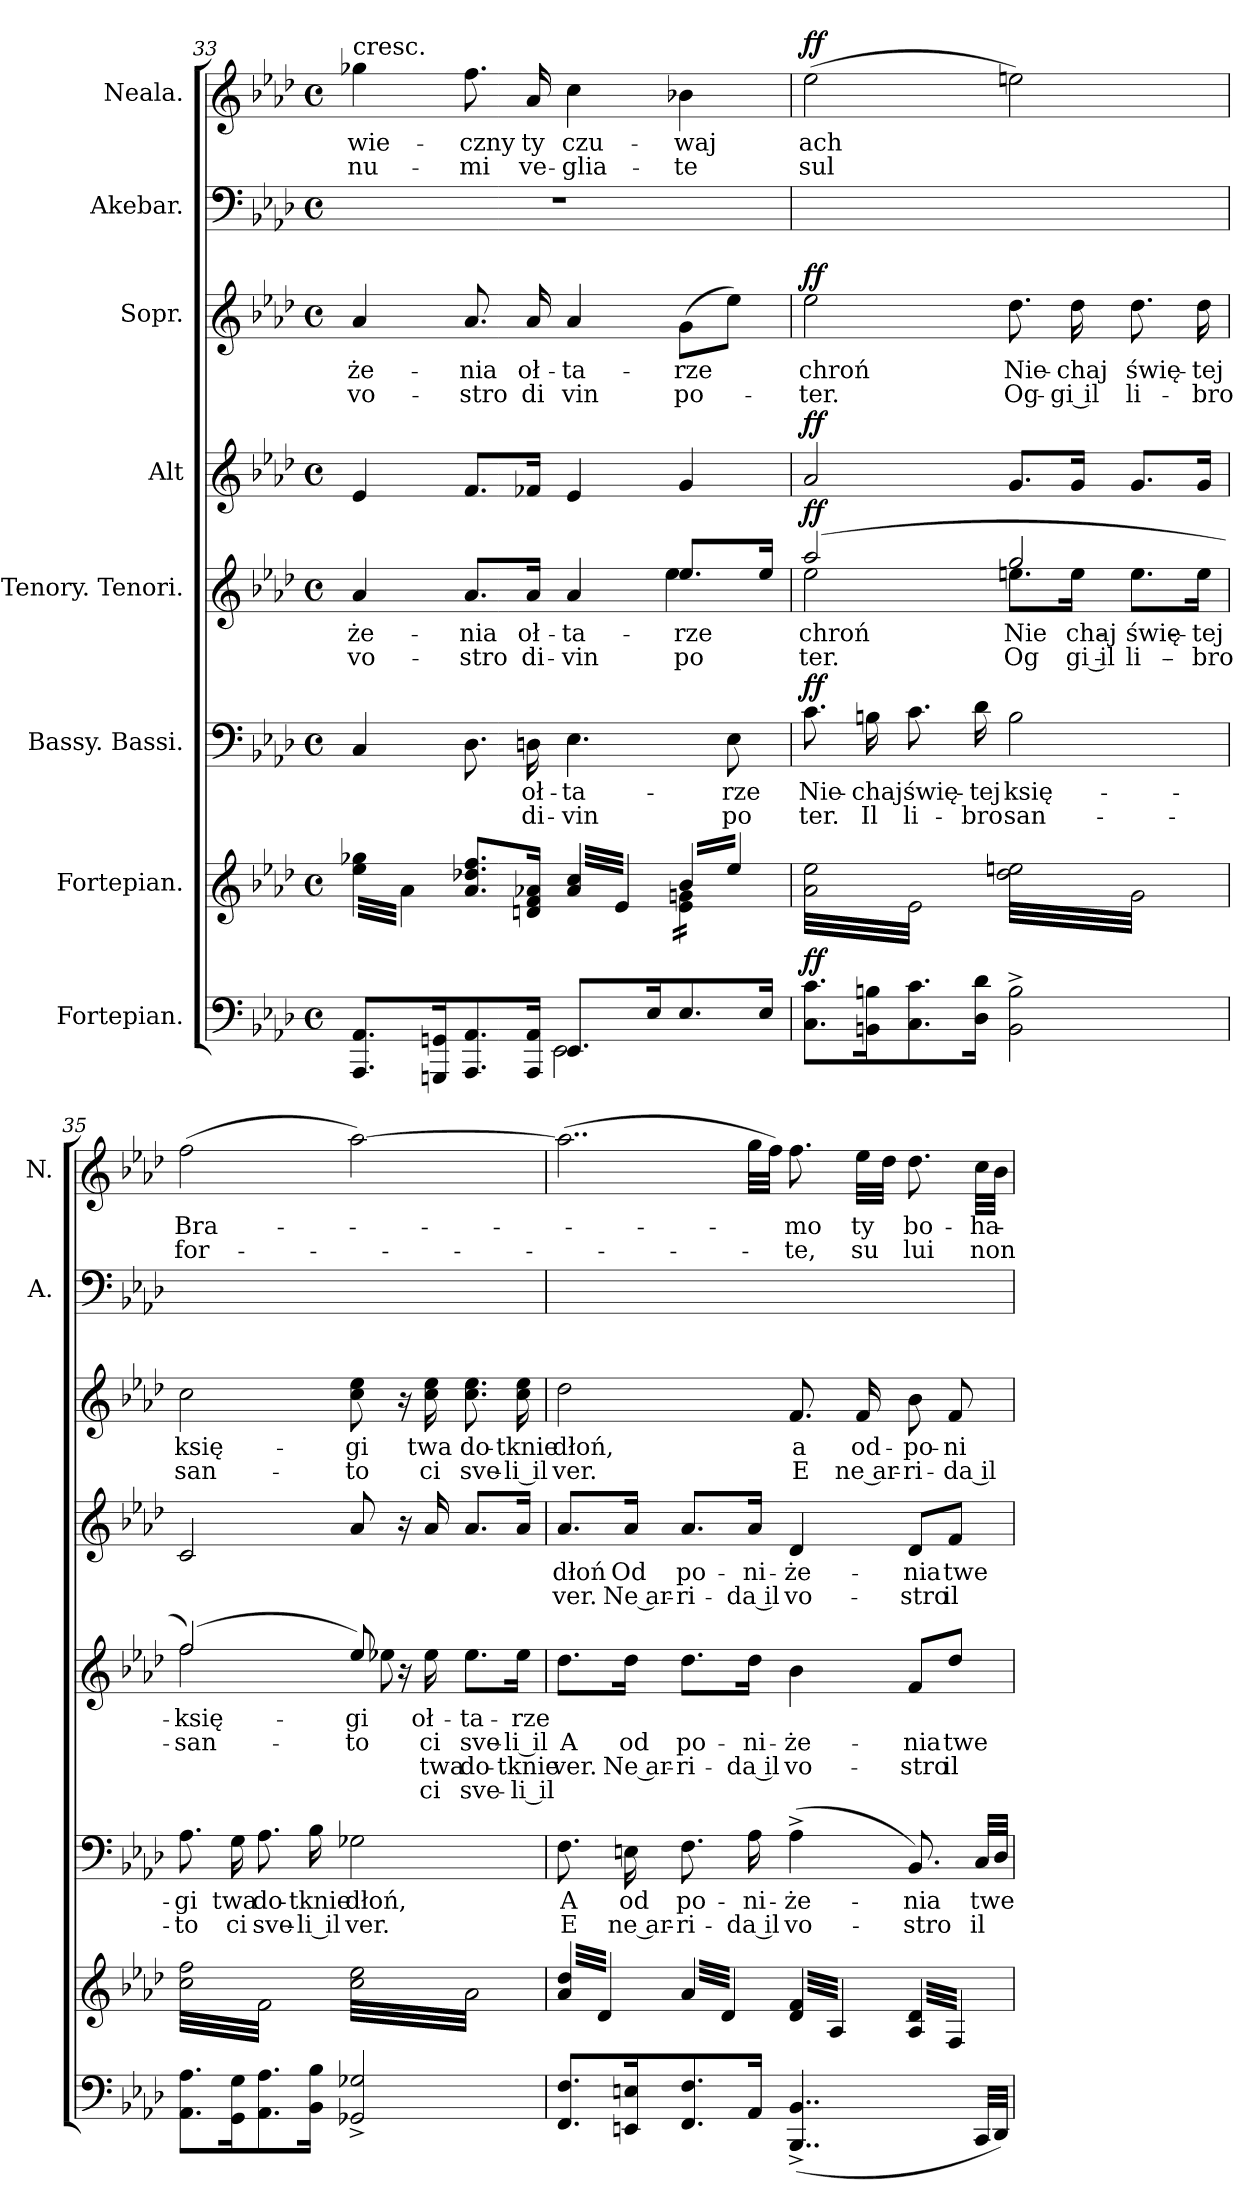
**kern	**kern	**dynam	**kern	**text	**text	**dynam	**kern	**text	**text	**text	**text	**dynam	**kern	**text	**text	**dynam	**kern	**text	**text	**dynam	**kern	**kern	**text	**text	**dynam
*part8	*part7	*part7	*part6	*part6	*part6	*part6	*part5	*part5	*part5	*part5	*part5	*part5	*part4	*part4	*part4	*part4	*part3	*part3	*part3	*part3	*part2	*part1	*part1	*part1	*part1
*staff8	*staff7	*staff7	*staff6	*staff6	*staff6	*staff6	*staff5	*staff5	*staff5	*staff5	*staff5	*staff5	*staff4	*staff4	*staff4	*staff4	*staff3	*staff3	*staff3	*staff3	*staff2	*staff1	*staff1	*staff1	*staff1
*I"Fortepian.	*I"Fortepian.	*	*I"Bassy. Bassi.	*	*	*	*I"Tenory. Tenori.	*	*	*	*	*	*I"Alt	*	*	*	*I"Sopr.	*	*	*	*I"Akebar.	*I"Neala.	*	*	*
*	*	*	*	*	*	*	*	*	*	*	*	*	*	*	*	*	*	*	*	*	*I'A.	*I'N.	*	*	*
*clefF4	*clefG2	*	*clefF4	*	*	*	*clefG2	*	*	*	*	*	*clefG2	*	*	*	*clefG2	*	*	*	*clefF4	*clefG2	*	*	*
*k[b-e-a-d-]	*k[b-e-a-d-]	*	*k[b-e-a-d-]	*	*	*	*k[b-e-a-d-]	*	*	*	*	*	*k[b-e-a-d-]	*	*	*	*k[b-e-a-d-]	*	*	*	*k[b-e-a-d-]	*k[b-e-a-d-]	*	*	*
*A-:	*A-:	*	*A-:	*	*	*	*A-:	*	*	*	*	*	*A-:	*	*	*	*A-:	*	*	*	*A-:	*A-:	*	*	*
*M4/4	*M4/4	*	*M4/4	*	*	*	*M4/4	*	*	*	*	*	*M4/4	*	*	*	*M4/4	*	*	*	*M4/4	*M4/4	*	*	*
*met(c)	*met(c)	*	*met(c)	*	*	*	*met(c)	*	*	*	*	*	*met(c)	*	*	*	*met(c)	*	*	*	*met(c)	*met(c)	*	*	*
=33	=33	=33	=33	=33	=33	=33	=33	=33	=33	=33	=33	=33	=33	=33	=33	=33	=33	=33	=33	=33	=33	=33	=33	=33	=33
*^	*^	*	*	*	*	*	*^	*	*	*	*	*	*	*	*	*	*	*	*	*	*	*	*	*	*
!	!	!	!	!	!	!	!	!	!	!	!	!	!	!	!	!	!	!	!	!	!	!	!	!	!LO:TX:a:t=cresc.	!	!	!
!	!	!LO:TX:b:t=molto cresc.	!	!	!	!	!	!	!	!	!	!	!	!	!	!	!	!	!	!	!	!	!	!	!	!	!	!
*	*	*tremolo	*	*	*	*	*	*	*	*	*	*	*	*	*	*	*	*	*	*	*	*	*	*	*	*	*	*
8.AAA-/ 8.AA-/L	2ryy	32ee-\ 32gg-X\LLL	2ryy	.	4C/	.	.	.	4a-/	2ryy	-że-	vo-	.	.	.	4e-/	.	.	.	4a-/	-że-	vo-	.	1r	4gg-X\	-wie-	nu-	.
.	.	32a-\	.	.	.	.	.	.	.	.	.	.	.	.	.	.	.	.	.	.	.	.	.	.	.	.	.	.
.	.	32ee-\ 32gg-X\	.	.	.	.	.	.	.	.	.	.	.	.	.	.	.	.	.	.	.	.	.	.	.	.	.	.
.	.	32a-\	.	.	.	.	.	.	.	.	.	.	.	.	.	.	.	.	.	.	.	.	.	.	.	.	.	.
.	.	32ee-\ 32gg-X\	.	.	.	.	.	.	.	.	.	.	.	.	.	.	.	.	.	.	.	.	.	.	.	.	.	.
.	.	32a-\	.	.	.	.	.	.	.	.	.	.	.	.	.	.	.	.	.	.	.	.	.	.	.	.	.	.
16GGGn/ 16GGn/K	.	32ee-\ 32gg-X\	.	.	.	.	.	.	.	.	.	.	.	.	.	.	.	.	.	.	.	.	.	.	.	.	.	.
.	.	32a-\JJJ	.	.	.	.	.	.	.	.	.	.	.	.	.	.	.	.	.	.	.	.	.	.	.	.	.	.
*	*	*Xtremolo	*	*	*	*	*	*	*	*	*	*	*	*	*	*	*	*	*	*	*	*	*	*	*	*	*	*
8.AAA-/ 8.AA-/	.	8.a-/ 8.dd-X/ 8.ff/L	.	.	8.D-\	.	.	.	8.a-/L	.	-nia	-stro	.	.	.	8.f/L	.	.	.	8.a-/	-nia	-stro	.	.	8.ff\	-czny	-mi	.
.	.	.	.	.	.	.	.	.	.	.	.	.	.	.	.	.	.	.	.	.	.	.	.	.	.	.	.	.
.	.	.	.	.	.	.	.	.	.	.	.	.	.	.	.	.	.	.	.	.	.	.	.	.	.	.	.	.
.	.	.	.	.	.	.	.	.	.	.	.	.	.	.	.	.	.	.	.	.	.	.	.	.	.	.	.	.
16AAA-/ 16AA-/Jk	.	16dn/ 16f/ 16a-X/Jk	.	.	16Dn\	oł-	di-	.	16a-/Jk	.	oł-	di-	.	.	.	16f-X/Jk	.	.	.	16a-/	oł-	di	.	.	16a-/	ty	ve-	.
*	*	*tremolo	*	*	*	*	*	*	*	*	*	*	*	*	*	*	*	*	*	*	*	*	*	*	*	*	*	*
8.EE-/L	2EE-\	32a-/ 32cc/LLL	4ryy	.	4.E-\	-ta-	-vin	.	4a-/	4ryy	-ta-	-vin	.	.	.	4e-/	.	.	.	4a-/	-ta-	vin	.	.	4cc\	czu-	-glia-	.
.	.	32e-/	.	.	.	.	.	.	.	.	.	.	.	.	.	.	.	.	.	.	.	.	.	.	.	.	.	.
.	.	32a-/ 32cc/	.	.	.	.	.	.	.	.	.	.	.	.	.	.	.	.	.	.	.	.	.	.	.	.	.	.
.	.	32e-/	.	.	.	.	.	.	.	.	.	.	.	.	.	.	.	.	.	.	.	.	.	.	.	.	.	.
.	.	32a-/ 32cc/	.	.	.	.	.	.	.	.	.	.	.	.	.	.	.	.	.	.	.	.	.	.	.	.	.	.
.	.	32e-/	.	.	.	.	.	.	.	.	.	.	.	.	.	.	.	.	.	.	.	.	.	.	.	.	.	.
16E-/K	.	32a-/ 32cc/	.	.	.	.	.	.	.	.	.	.	.	.	.	.	.	.	.	.	.	.	.	.	.	.	.	.
.	.	32e-/JJJ	.	.	.	.	.	.	.	.	.	.	.	.	.	.	.	.	.	.	.	.	.	.	.	.	.	.
8.E-/	.	(16b-/LL	16e-\ 16gn\LL	.	.	.	.	.	8.ee-/L	4ee-\	-rze	po	.	.	.	4g/	.	.	.	(8g\L	-rze	po-	.	.	4b-X\	-waj	-te	.
.	.	.	.	.	.	.	.	.	.	.	.	.	.	.	.	.	.	.	.	.	.	.	.	.	.	.	.	.
.	.	16ee-/)	16e-\ 16gn\	.	.	.	.	.	.	.	.	.	.	.	.	.	.	.	.	.	.	.	.	.	.	.	.	.
.	.	.	.	.	.	.	.	.	.	.	.	.	.	.	.	.	.	.	.	.	.	.	.	.	.	.	.	.
.	.	16b-/	16e-\ 16gn\	.	8E-\	-rze	po	.	.	.	.	.	.	.	.	.	.	.	.	8ee-\J)	.	.	.	.	.	.	.	.
16E-/Jk	.	16ee-/)JJ	16e-\ 16gn\JJ	.	.	.	.	.	16ee-/Jk	.	.	.	.	.	.	.	.	.	.	.	.	.	.	.	.	.	.	.
*v	*v	*	*	*	*	*	*	*	*	*	*	*	*	*	*	*	*	*	*	*	*	*	*	*	*	*	*	*
*	*v	*v	*	*	*	*	*	*	*	*	*	*	*	*	*	*	*	*	*	*	*	*	*	*	*	*	*
=34	=34	=34	=34	=34	=34	=34	=34	=34	=34	=34	=34	=34	=34	=34	=34	=34	=34	=34	=34	=34	=34	=34	=34	=34	=34	=34
!	!	!	!	!	!	!LO:DY:a	!	!	!	!	!	!	!LO:DY:a	!	!	!	!LO:DY:a	!	!	!	!LO:DY:a	!	!	!	!	!LO:DY:a
8.C\ 8.c\L	32a-\ 32ee-\LLL	ff	8.c\	Nie-	ter.	ff	(2aa-/	2ee-\	chroń	ter.	.	.	ff	2a-/	.	.	ff	2ee-\	chroń	-ter.	ff	1ryy	(2ee-\	ach	sul	ff
.	32e-\	.	.	.	.	.	.	.	.	.	.	.	.	.	.	.	.	.	.	.	.	.	.	.	.	.
.	32a-\ 32ee-\	.	.	.	.	.	.	.	.	.	.	.	.	.	.	.	.	.	.	.	.	.	.	.	.	.
.	32e-\	.	.	.	.	.	.	.	.	.	.	.	.	.	.	.	.	.	.	.	.	.	.	.	.	.
.	32a-\ 32ee-\	.	.	.	.	.	.	.	.	.	.	.	.	.	.	.	.	.	.	.	.	.	.	.	.	.
.	32e-\	.	.	.	.	.	.	.	.	.	.	.	.	.	.	.	.	.	.	.	.	.	.	.	.	.
16BBn\ 16Bn\K	32a-\ 32ee-\	.	16Bn\	-chaj	Il	.	.	.	.	.	.	.	.	.	.	.	.	.	.	.	.	.	.	.	.	.
.	32e-\	.	.	.	.	.	.	.	.	.	.	.	.	.	.	.	.	.	.	.	.	.	.	.	.	.
8.C\ 8.c\	32a-\ 32ee-\	.	8.c\	świę-	li-	.	.	.	.	.	.	.	.	.	.	.	.	.	.	.	.	.	.	.	.	.
.	32e-\	.	.	.	.	.	.	.	.	.	.	.	.	.	.	.	.	.	.	.	.	.	.	.	.	.
.	32a-\ 32ee-\	.	.	.	.	.	.	.	.	.	.	.	.	.	.	.	.	.	.	.	.	.	.	.	.	.
.	32e-\	.	.	.	.	.	.	.	.	.	.	.	.	.	.	.	.	.	.	.	.	.	.	.	.	.
.	32a-\ 32ee-\	.	.	.	.	.	.	.	.	.	.	.	.	.	.	.	.	.	.	.	.	.	.	.	.	.
.	32e-\	.	.	.	.	.	.	.	.	.	.	.	.	.	.	.	.	.	.	.	.	.	.	.	.	.
16D-\ 16d-\Jk	32a-\ 32ee-\	.	16d-\	-tej	-bro	.	.	.	.	.	.	.	.	.	.	.	.	.	.	.	.	.	.	.	.	.
.	32e-\JJJ	.	.	.	.	.	.	.	.	.	.	.	.	.	.	.	.	.	.	.	.	.	.	.	.	.
2BB^\ 2B^\	32dd-\ 32een\LLL	.	2B\	księ-	san-	.	2gg/	8.een\L	Nie-	Og-	.	.	.	8.g/L	.	.	.	8.dd-\	Nie-	Og-	.	.	2een\)	.	.	.
.	32g\	.	.	.	.	.	.	.	.	.	.	.	.	.	.	.	.	.	.	.	.	.	.	.	.	.
.	32dd-\ 32een\	.	.	.	.	.	.	.	.	.	.	.	.	.	.	.	.	.	.	.	.	.	.	.	.	.
.	32g\	.	.	.	.	.	.	.	.	.	.	.	.	.	.	.	.	.	.	.	.	.	.	.	.	.
.	32dd-\ 32een\	.	.	.	.	.	.	.	.	.	.	.	.	.	.	.	.	.	.	.	.	.	.	.	.	.
.	32g\	.	.	.	.	.	.	.	.	.	.	.	.	.	.	.	.	.	.	.	.	.	.	.	.	.
.	32dd-\ 32een\	.	.	.	.	.	.	16ee\Jk	-chaj	-gi il	.	.	.	16g/Jk	.	.	.	16dd-\	-chaj	-gi il	.	.	.	.	.	.
.	32g\	.	.	.	.	.	.	.	.	.	.	.	.	.	.	.	.	.	.	.	.	.	.	.	.	.
.	32dd-\ 32een\	.	.	.	.	.	.	8.ee\L	świę-	li-	.	.	.	8.g/L	.	.	.	8.dd-\	świę-	li-	.	.	.	.	.	.
.	32g\	.	.	.	.	.	.	.	.	.	.	.	.	.	.	.	.	.	.	.	.	.	.	.	.	.
.	32dd-\ 32een\	.	.	.	.	.	.	.	.	.	.	.	.	.	.	.	.	.	.	.	.	.	.	.	.	.
.	32g\	.	.	.	.	.	.	.	.	.	.	.	.	.	.	.	.	.	.	.	.	.	.	.	.	.
.	32dd-\ 32een\	.	.	.	.	.	.	.	.	.	.	.	.	.	.	.	.	.	.	.	.	.	.	.	.	.
.	32g\	.	.	.	.	.	.	.	.	.	.	.	.	.	.	.	.	.	.	.	.	.	.	.	.	.
.	32dd-\ 32een\	.	.	.	.	.	.	16ee\Jk	-tej	-bro	.	.	.	16g/Jk	.	.	.	16dd-\	-tej	-bro	.	.	.	.	.	.
.	32g\JJJ	.	.	.	.	.	.	.	.	.	.	.	.	.	.	.	.	.	.	.	.	.	.	.	.	.
=35	=35	=35	=35	=35	=35	=35	=35	=35	=35	=35	=35	=35	=35	=35	=35	=35	=35	=35	=35	=35	=35	=35	=35	=35	=35	=35
8.AA-\ 8.A-\L	32cc\ 32ff\LLL	.	8.A-\	-gi	-to	.	(2ff/)	2ff\	księ-	san-	.	.	.	2c/	.	.	.	2cc\	księ-	san-	.	1ryy	(2ff\	Bra-	for-	.
.	32f\	.	.	.	.	.	.	.	.	.	.	.	.	.	.	.	.	.	.	.	.	.	.	.	.	.
.	32cc\ 32ff\	.	.	.	.	.	.	.	.	.	.	.	.	.	.	.	.	.	.	.	.	.	.	.	.	.
.	32f\	.	.	.	.	.	.	.	.	.	.	.	.	.	.	.	.	.	.	.	.	.	.	.	.	.
.	32cc\ 32ff\	.	.	.	.	.	.	.	.	.	.	.	.	.	.	.	.	.	.	.	.	.	.	.	.	.
.	32f\	.	.	.	.	.	.	.	.	.	.	.	.	.	.	.	.	.	.	.	.	.	.	.	.	.
16GG\ 16G\K	32cc\ 32ff\	.	16G\	twa	ci	.	.	.	.	.	.	.	.	.	.	.	.	.	.	.	.	.	.	.	.	.
.	32f\	.	.	.	.	.	.	.	.	.	.	.	.	.	.	.	.	.	.	.	.	.	.	.	.	.
8.AA-\ 8.A-\	32cc\ 32ff\	.	8.A-\	do-	sve-	.	.	.	.	.	.	.	.	.	.	.	.	.	.	.	.	.	.	.	.	.
.	32f\	.	.	.	.	.	.	.	.	.	.	.	.	.	.	.	.	.	.	.	.	.	.	.	.	.
.	32cc\ 32ff\	.	.	.	.	.	.	.	.	.	.	.	.	.	.	.	.	.	.	.	.	.	.	.	.	.
.	32f\	.	.	.	.	.	.	.	.	.	.	.	.	.	.	.	.	.	.	.	.	.	.	.	.	.
.	32cc\ 32ff\	.	.	.	.	.	.	.	.	.	.	.	.	.	.	.	.	.	.	.	.	.	.	.	.	.
.	32f\	.	.	.	.	.	.	.	.	.	.	.	.	.	.	.	.	.	.	.	.	.	.	.	.	.
16BB-\ 16B-\Jk	32cc\ 32ff\	.	16B-\	-tknie	-li il	.	.	.	.	.	.	.	.	.	.	.	.	.	.	.	.	.	.	.	.	.
.	32f\JJJ	.	.	.	.	.	.	.	.	.	.	.	.	.	.	.	.	.	.	.	.	.	.	.	.	.
2GG-X^/ 2G-X^/	32cc\ 32ee-\LLL	.	2G-X\	dłoń,	ver.	.	8ee-/)	8ee-X\	-gi	-to	.	.	.	8a-/	.	.	.	8cc\ 8ee-\	-gi	-to	.	.	[2aa-\)	.	.	.
.	32a-\	.	.	.	.	.	.	.	.	.	.	.	.	.	.	.	.	.	.	.	.	.	.	.	.	.
.	32cc\ 32ee-\	.	.	.	.	.	.	.	.	.	.	.	.	.	.	.	.	.	.	.	.	.	.	.	.	.
.	32a-\	.	.	.	.	.	.	.	.	.	.	.	.	.	.	.	.	.	.	.	.	.	.	.	.	.
.	32cc\ 32ee-\	.	.	.	.	.	16r	8ryy	.	.	.	.	.	16r	.	.	.	16r	.	.	.	.	.	.	.	.
.	32a-\	.	.	.	.	.	.	.	.	.	.	.	.	.	.	.	.	.	.	.	.	.	.	.	.	.
.	32cc\ 32ee-\	.	.	.	.	.	16ee-\	.	oł-	ci	twa	ci	.	16a-/	.	.	.	16cc\ 16ee-\	twa	ci	.	.	.	.	.	.
.	32a-\	.	.	.	.	.	.	.	.	.	.	.	.	.	.	.	.	.	.	.	.	.	.	.	.	.
.	32cc\ 32ee-\	.	.	.	.	.	8.ee-\L	4ryy	-ta-	sve-	do-	sve-	.	8.a-/L	.	.	.	8.cc\ 8.ee-\	do-	sve-	.	.	.	.	.	.
.	32a-\	.	.	.	.	.	.	.	.	.	.	.	.	.	.	.	.	.	.	.	.	.	.	.	.	.
.	32cc\ 32ee-\	.	.	.	.	.	.	.	.	.	.	.	.	.	.	.	.	.	.	.	.	.	.	.	.	.
.	32a-\	.	.	.	.	.	.	.	.	.	.	.	.	.	.	.	.	.	.	.	.	.	.	.	.	.
.	32cc\ 32ee-\	.	.	.	.	.	.	.	.	.	.	.	.	.	.	.	.	.	.	.	.	.	.	.	.	.
.	32a-\	.	.	.	.	.	.	.	.	.	.	.	.	.	.	.	.	.	.	.	.	.	.	.	.	.
.	32cc\ 32ee-\	.	.	.	.	.	16ee-\Jk	.	-rze	-li il	-tknie	-li il	.	16a-/Jk	.	.	.	16cc\ 16ee-\	-tknie	-li il	.	.	.	.	.	.
.	32a-\JJJ	.	.	.	.	.	.	.	.	.	.	.	.	.	.	.	.	.	.	.	.	.	.	.	.	.
*	*	*	*	*	*	*	*v	*v	*	*	*	*	*	*	*	*	*	*	*	*	*	*	*	*	*	*
=36	=36	=36	=36	=36	=36	=36	=36	=36	=36	=36	=36	=36	=36	=36	=36	=36	=36	=36	=36	=36	=36	=36	=36	=36	=36
!	!	!	!	!	!	!	!	!	!	!	!	!	!	!	!	!	!	!	!	!	!	!LO:N:vis=2..	!	!	!
8.FF/ 8.F/L	32a-/ 32dd-/LLL	.	8.F\	A	E	.	8.dd-\L	.	A	ver.	.	.	8.a-/L	dłoń	ver.	.	2dd-\	dłoń,	ver.	.	1ryy	(4..aa-\]	.	.	.
.	32d-/	.	.	.	.	.	.	.	.	.	.	.	.	.	.	.	.	.	.	.	.	.	.	.	.
.	32a-/ 32dd-/	.	.	.	.	.	.	.	.	.	.	.	.	.	.	.	.	.	.	.	.	.	.	.	.
.	32d-/	.	.	.	.	.	.	.	.	.	.	.	.	.	.	.	.	.	.	.	.	.	.	.	.
.	32a-/ 32dd-/	.	.	.	.	.	.	.	.	.	.	.	.	.	.	.	.	.	.	.	.	.	.	.	.
.	32d-/	.	.	.	.	.	.	.	.	.	.	.	.	.	.	.	.	.	.	.	.	.	.	.	.
16EEn/ 16En/K	32a-/ 32dd-/	.	16En\	od	ne ar-	.	16dd-\Jk	.	od	Ne ar-	.	.	16a-/Jk	Od	Ne ar-	.	.	.	.	.	.	.	.	.	.
.	32d-/JJJ	.	.	.	.	.	.	.	.	.	.	.	.	.	.	.	.	.	.	.	.	.	.	.	.
8.FF/ 8.F/	32a-/LLL	.	8.F\	po-	-ri-	.	8.dd-\L	.	po-	-ri-	.	.	8.a-/L	po-	-ri-	.	.	.	.	.	.	.	.	.	.
.	32d-/	.	.	.	.	.	.	.	.	.	.	.	.	.	.	.	.	.	.	.	.	.	.	.	.
.	32a-/	.	.	.	.	.	.	.	.	.	.	.	.	.	.	.	.	.	.	.	.	.	.	.	.
.	32d-/	.	.	.	.	.	.	.	.	.	.	.	.	.	.	.	.	.	.	.	.	.	.	.	.
.	32a-/	.	.	.	.	.	.	.	.	.	.	.	.	.	.	.	.	.	.	.	.	.	.	.	.
.	32d-/	.	.	.	.	.	.	.	.	.	.	.	.	.	.	.	.	.	.	.	.	.	.	.	.
16AA-/Jk	32a-/	.	16A-\	-ni-	-da il	.	16dd-\Jk	.	-ni-	-da il	.	.	16a-/Jk	-ni-	-da il	.	.	.	.	.	.	32gg\LLL	.	.	.
.	32d-/JJJ	.	.	.	.	.	.	.	.	.	.	.	.	.	.	.	.	.	.	.	.	32ff\JJJ)	.	.	.
(4..BBB-^/ 4..BB-^/	32d-/ 32f/LLL	.	(4A-^\	-że-	vo-	.	4b-\	.	-że-	vo-	.	.	4d-/	-że-	vo-	.	8.f/	a	E	.	.	8.ff\	-mo	-te,	.
.	32A-/	.	.	.	.	.	.	.	.	.	.	.	.	.	.	.	.	.	.	.	.	.	.	.	.
.	32d-/ 32f/	.	.	.	.	.	.	.	.	.	.	.	.	.	.	.	.	.	.	.	.	.	.	.	.
.	32A-/	.	.	.	.	.	.	.	.	.	.	.	.	.	.	.	.	.	.	.	.	.	.	.	.
.	32d-/ 32f/	.	.	.	.	.	.	.	.	.	.	.	.	.	.	.	.	.	.	.	.	.	.	.	.
.	32A-/	.	.	.	.	.	.	.	.	.	.	.	.	.	.	.	.	.	.	.	.	.	.	.	.
.	32d-/ 32f/	.	.	.	.	.	.	.	.	.	.	.	.	.	.	.	16f/	od-	ne ar-	.	.	32ee-\LLL	ty	su	.
.	32A-/JJJ	.	.	.	.	.	.	.	.	.	.	.	.	.	.	.	.	.	.	.	.	32dd-\JJJ	.	.	.
.	32A-/ 32d-/LLL	.	8.BB-/)	-nia	-stro	.	8f/L	.	-nia	-stro	.	.	8d-/L	-nia	-stro	.	8b-\	-po-	-ri-	.	.	8.dd-\	bo-	lui	.
.	32F/	.	.	.	.	.	.	.	.	.	.	.	.	.	.	.	.	.	.	.	.	.	.	.	.
.	32A-/ 32d-/	.	.	.	.	.	.	.	.	.	.	.	.	.	.	.	.	.	.	.	.	.	.	.	.
.	32F/	.	.	.	.	.	.	.	.	.	.	.	.	.	.	.	.	.	.	.	.	.	.	.	.
.	32A-/ 32d-/	.	.	.	.	.	8dd-/J	.	twe	il	.	.	8f/J	twe	il	.	8f/	-ni-	-da il	.	.	.	.	.	.
.	32F/	.	.	.	.	.	.	.	.	.	.	.	.	.	.	.	.	.	.	.	.	.	.	.	.
32CC/LLL	32A-/ 32d-/	.	32C/LLL	twe	il	.	.	.	.	.	.	.	.	.	.	.	.	.	.	.	.	32cc\LLL	-ha-	non	.
32DD-/JJJ)	32F/JJJ	.	32D-/JJJ	.	.	.	.	.	.	.	.	.	.	.	.	.	.	.	.	.	.	32b-\JJJ	.	.	.
*	*Xtremolo	*	*	*	*	*	*	*	*	*	*	*	*	*	*	*	*	*	*	*	*	*	*	*	*
.	.	.	.	.	.	.	.	.	.	.	.	.	.	.	.	.	.	.	.	.	.	.	.	.	.
.	.	.	.	.	.	.	.	.	.	.	.	.	.	.	.	.	.	.	.	.	.	.	.	.	.
.	.	.	.	.	.	.	.	.	.	.	.	.	.	.	.	.	.	.	.	.	.	.	.	.	.
.	.	.	.	.	.	.	.	.	.	.	.	.	.	.	.	.	.	.	.	.	.	.	.	.	.
=	=	=	=	=	=	=	=	=	=	=	=	=	=	=	=	=	=	=	=	=	=	=	=	=	=
*-	*-	*-	*-	*-	*-	*-	*-	*-	*-	*-	*-	*-	*-	*-	*-	*-	*-	*-	*-	*-	*-	*-	*-	*-	*-
